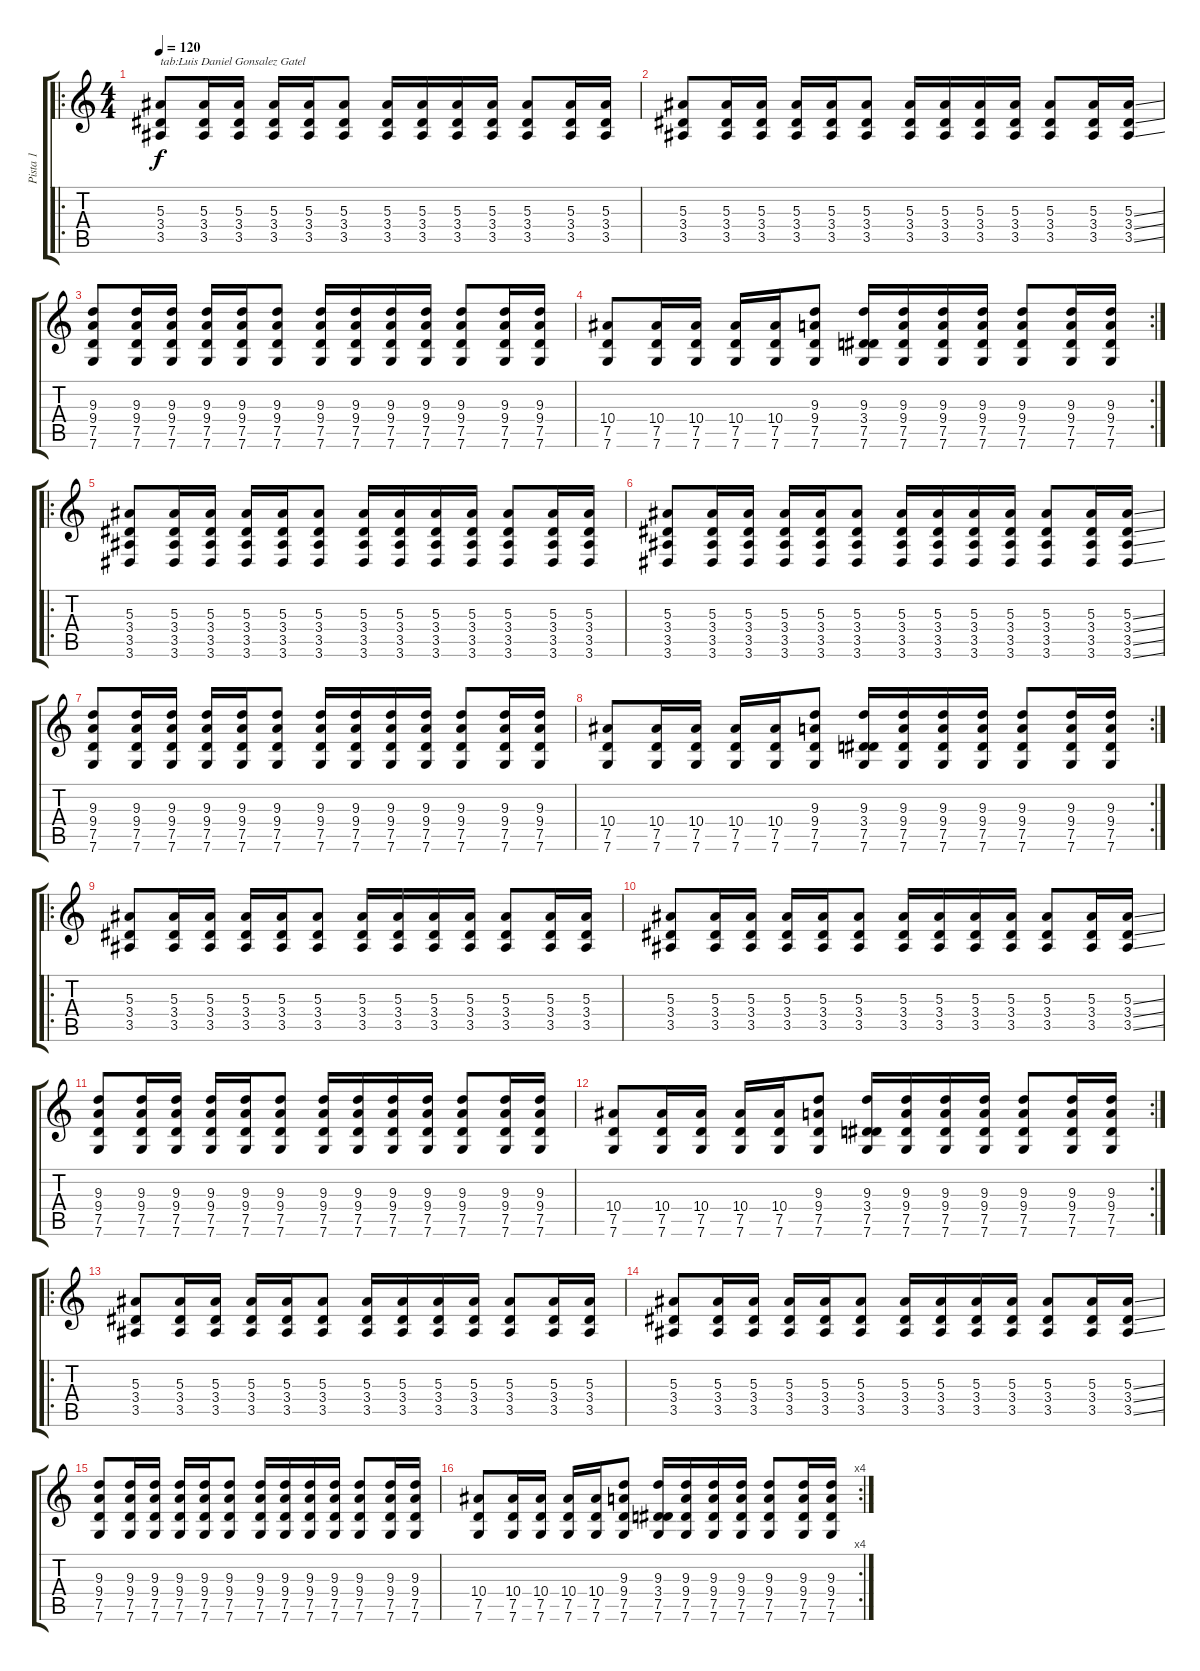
\track ("Pista 1" "Pista 1") {instrument electricguitarclean}
\staff {score tabs}
\tuning (D4 A3 F3 C3 G2 C2) {hide}
\ro
\ts (4 4)
\tempo 120
\clef g2
\ks c
(5.3 3.4 3.5).8{txt "tab:Luis Daniel Gonsalez Gatel" dy f instrument electricguitarclean} (5.3 3.4 3.5).16 (5.3 3.4 3.5).16 (5.3 3.4 3.5).16 (5.3 3.4 3.5).16 (5.3 3.4 3.5).8 (5.3 3.4 3.5).16 (5.3 3.4 3.5).16 (5.3 3.4 3.5).16 (5.3 3.4 3.5).16 (5.3 3.4 3.5).8 (5.3 3.4 3.5).16 (5.3 3.4 3.5).16 |
(5.3 3.4 3.5).8 (5.3 3.4 3.5).16 (5.3 3.4 3.5).16 (5.3 3.4 3.5).16 (5.3 3.4 3.5).16 (5.3 3.4 3.5).8 (5.3 3.4 3.5).16 (5.3 3.4 3.5).16 (5.3 3.4 3.5).16 (5.3 3.4 3.5).16 (5.3 3.4 3.5).8 (5.3 3.4 3.5).16 (5.3{ss} 3.4{ss} 3.5{ss}).16 |
(9.3 9.4 7.5 7.6).8 (9.3 9.4 7.5 7.6).16 (9.3 9.4 7.5 7.6).16 (9.3 9.4 7.5 7.6).16 (9.3 9.4 7.5 7.6).16 (9.3 9.4 7.5 7.6).8 (9.3 9.4 7.5 7.6).16 (9.3 9.4 7.5 7.6).16 (9.3 9.4 7.5 7.6).16 (9.3 9.4 7.5 7.6).16 (9.3 9.4 7.5 7.6).8 (9.3 9.4 7.5 7.6).16 (9.3 9.4 7.5 7.6).16 |
\rc 2
(10.4 7.5 7.6).8 (10.4 7.5 7.6).16 (10.4 7.5 7.6).16 (10.4 7.5 7.6).16 (10.4 7.5 7.6).16 (9.3 9.4 7.5 7.6).8 (9.3 3.4 7.5 7.6).16 (9.3 9.4 7.5 7.6).16 (9.3 9.4 7.5 7.6).16 (9.3 9.4 7.5 7.6).16 (9.3 9.4 7.5 7.6).8 (9.3 9.4 7.5 7.6).16 (9.3 9.4 7.5 7.6).16 |
\ro
(5.3 3.4 3.5 3.6).8{instrument distortionguitar} (5.3 3.4 3.5 3.6).16 (5.3 3.4 3.5 3.6).16 (5.3 3.4 3.5 3.6).16 (5.3 3.4 3.5 3.6).16 (5.3 3.4 3.5 3.6).8 (5.3 3.4 3.5 3.6).16 (5.3 3.4 3.5 3.6).16 (5.3 3.4 3.5 3.6).16 (5.3 3.4 3.5 3.6).16 (5.3 3.4 3.5 3.6).8 (5.3 3.4 3.5 3.6).16 (5.3 3.4 3.5 3.6).16 |
(5.3 3.4 3.5 3.6).8 (5.3 3.4 3.5 3.6).16 (5.3 3.4 3.5 3.6).16 (5.3 3.4 3.5 3.6).16 (5.3 3.4 3.5 3.6).16 (5.3 3.4 3.5 3.6).8 (5.3 3.4 3.5 3.6).16 (5.3 3.4 3.5 3.6).16 (5.3 3.4 3.5 3.6).16 (5.3 3.4 3.5 3.6).16 (5.3 3.4 3.5 3.6).8 (5.3 3.4 3.5 3.6).16 (5.3{ss} 3.4{ss} 3.5{ss} 3.6{ss}).16 |
(9.3 9.4 7.5 7.6).8 (9.3 9.4 7.5 7.6).16 (9.3 9.4 7.5 7.6).16 (9.3 9.4 7.5 7.6).16 (9.3 9.4 7.5 7.6).16 (9.3 9.4 7.5 7.6).8 (9.3 9.4 7.5 7.6).16 (9.3 9.4 7.5 7.6).16 (9.3 9.4 7.5 7.6).16 (9.3 9.4 7.5 7.6).16 (9.3 9.4 7.5 7.6).8 (9.3 9.4 7.5 7.6).16 (9.3 9.4 7.5 7.6).16 |
\rc 2
(10.4 7.5 7.6).8 (10.4 7.5 7.6).16 (10.4 7.5 7.6).16 (10.4 7.5 7.6).16 (10.4 7.5 7.6).16 (9.3 9.4 7.5 7.6).8 (9.3 3.4 7.5 7.6).16 (9.3 9.4 7.5 7.6).16 (9.3 9.4 7.5 7.6).16 (9.3 9.4 7.5 7.6).16 (9.3 9.4 7.5 7.6).8 (9.3 9.4 7.5 7.6).16 (9.3 9.4 7.5 7.6).16 |
\ro
(5.3 3.4 3.5).8{instrument acousticguitarnylon} (5.3 3.4 3.5).16 (5.3 3.4 3.5).16 (5.3 3.4 3.5).16 (5.3 3.4 3.5).16 (5.3 3.4 3.5).8 (5.3 3.4 3.5).16 (5.3 3.4 3.5).16 (5.3 3.4 3.5).16 (5.3 3.4 3.5).16 (5.3 3.4 3.5).8 (5.3 3.4 3.5).16 (5.3 3.4 3.5).16 |
(5.3 3.4 3.5).8 (5.3 3.4 3.5).16 (5.3 3.4 3.5).16 (5.3 3.4 3.5).16 (5.3 3.4 3.5).16 (5.3 3.4 3.5).8 (5.3 3.4 3.5).16 (5.3 3.4 3.5).16 (5.3 3.4 3.5).16 (5.3 3.4 3.5).16 (5.3 3.4 3.5).8 (5.3 3.4 3.5).16 (5.3{ss} 3.4{ss} 3.5{ss}).16 |
(9.3 9.4 7.5 7.6).8 (9.3 9.4 7.5 7.6).16 (9.3 9.4 7.5 7.6).16 (9.3 9.4 7.5 7.6).16 (9.3 9.4 7.5 7.6).16 (9.3 9.4 7.5 7.6).8 (9.3 9.4 7.5 7.6).16 (9.3 9.4 7.5 7.6).16 (9.3 9.4 7.5 7.6).16 (9.3 9.4 7.5 7.6).16 (9.3 9.4 7.5 7.6).8 (9.3 9.4 7.5 7.6).16 (9.3 9.4 7.5 7.6).16 |
\rc 2
(10.4 7.5 7.6).8 (10.4 7.5 7.6).16 (10.4 7.5 7.6).16 (10.4 7.5 7.6).16 (10.4 7.5 7.6).16 (9.3 9.4 7.5 7.6).8 (9.3 3.4 7.5 7.6).16 (9.3 9.4 7.5 7.6).16 (9.3 9.4 7.5 7.6).16 (9.3 9.4 7.5 7.6).16 (9.3 9.4 7.5 7.6).8 (9.3 9.4 7.5 7.6).16 (9.3 9.4 7.5 7.6).16 |
\ro
(5.3 3.4 3.5).8{instrument distortionguitar} (5.3 3.4 3.5).16 (5.3 3.4 3.5).16 (5.3 3.4 3.5).16 (5.3 3.4 3.5).16 (5.3 3.4 3.5).8 (5.3 3.4 3.5).16 (5.3 3.4 3.5).16 (5.3 3.4 3.5).16 (5.3 3.4 3.5).16 (5.3 3.4 3.5).8 (5.3 3.4 3.5).16 (5.3 3.4 3.5).16 |
(5.3 3.4 3.5).8 (5.3 3.4 3.5).16 (5.3 3.4 3.5).16 (5.3 3.4 3.5).16 (5.3 3.4 3.5).16 (5.3 3.4 3.5).8 (5.3 3.4 3.5).16 (5.3 3.4 3.5).16 (5.3 3.4 3.5).16 (5.3 3.4 3.5).16 (5.3 3.4 3.5).8 (5.3 3.4 3.5).16 (5.3{ss} 3.4{ss} 3.5{ss}).16 |
(9.3 9.4 7.5 7.6).8 (9.3 9.4 7.5 7.6).16 (9.3 9.4 7.5 7.6).16 (9.3 9.4 7.5 7.6).16 (9.3 9.4 7.5 7.6).16 (9.3 9.4 7.5 7.6).8 (9.3 9.4 7.5 7.6).16 (9.3 9.4 7.5 7.6).16 (9.3 9.4 7.5 7.6).16 (9.3 9.4 7.5 7.6).16 (9.3 9.4 7.5 7.6).8 (9.3 9.4 7.5 7.6).16 (9.3 9.4 7.5 7.6).16 |
\rc 4
(10.4 7.5 7.6).8 (10.4 7.5 7.6).16 (10.4 7.5 7.6).16 (10.4 7.5 7.6).16 (10.4 7.5 7.6).16 (9.3 9.4 7.5 7.6).8 (9.3 3.4 7.5 7.6).16 (9.3 9.4 7.5 7.6).16 (9.3 9.4 7.5 7.6).16 (9.3 9.4 7.5 7.6).16 (9.3 9.4 7.5 7.6).8 (9.3 9.4 7.5 7.6).16 (9.3 9.4 7.5 7.6).16
